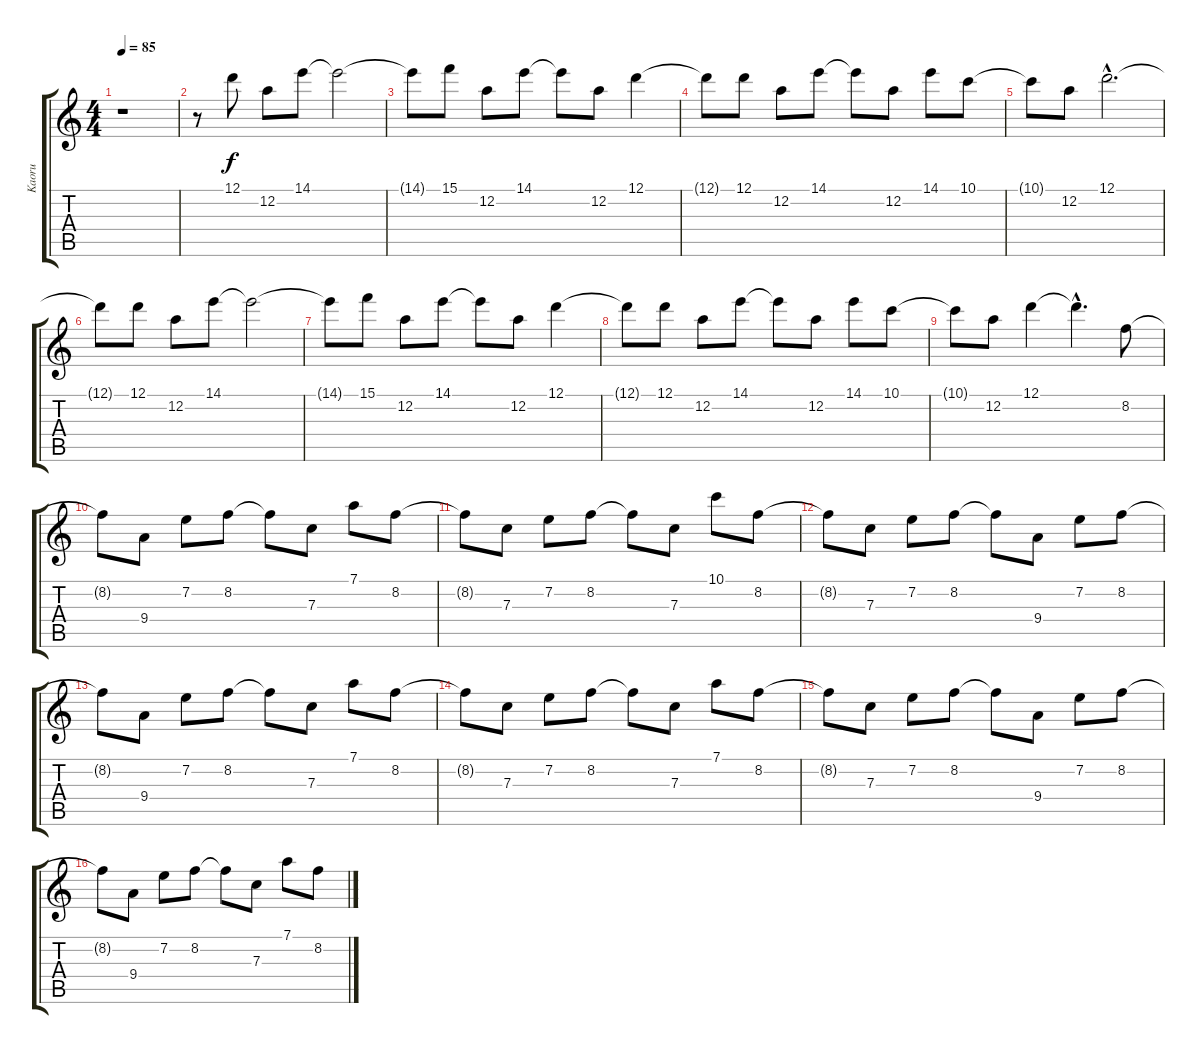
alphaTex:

\track ("Kaoru" "Kaoru") {instrument electricguitarclean}
\staff {score tabs}
\tuning (D4 A3 F3 C3 G2 D2) {hide}
\ts (4 4)
\tempo 85
\clef g2
\ks c
r.1{dy f} |
r.8 12.1.8 12.2.8 14.1.8 14.1{t}.2 |
14.1{t}.8 15.1.8 12.2.8 14.1.8 14.1{t}.8 12.2.8 12.1.4 |
12.1{t}.8 12.1.8 12.2.8 14.1.8 14.1{t}.8 12.2.8 14.1.8 10.1.8 |
10.1{t}.8 12.2.8 12.1{hac}.2{d} |
12.1{t}.8 12.1.8 12.2.8 14.1.8 14.1{t}.2 |
14.1{t}.8 15.1.8 12.2.8 14.1.8 14.1{t}.8 12.2.8 12.1.4 |
12.1{t}.8 12.1.8 12.2.8 14.1.8 14.1{t}.8 12.2.8 14.1.8 10.1.8 |
10.1{t}.8 12.2.8 12.1.4 12.1{hac t}.4{d} 8.2.8 |
8.2{t}.8 9.4.8 7.2.8 8.2.8 8.2{t}.8 7.3.8 7.1.8 8.2.8 |
8.2{t}.8 7.3.8 7.2.8 8.2.8 8.2{t}.8 7.3.8 10.1.8 8.2.8 |
8.2{t}.8 7.3.8 7.2.8 8.2.8 8.2{t}.8 9.4.8 7.2.8 8.2.8 |
8.2{t}.8 9.4.8 7.2.8 8.2.8 8.2{t}.8 7.3.8 7.1.8 8.2.8 |
8.2{t}.8 7.3.8 7.2.8 8.2.8 8.2{t}.8 7.3.8 7.1.8 8.2.8 |
8.2{t}.8 7.3.8 7.2.8 8.2.8 8.2{t}.8 9.4.8 7.2.8 8.2.8 |
8.2{t}.8 9.4.8 7.2.8 8.2.8 8.2{t}.8 7.3.8 7.1.8 8.2.8
